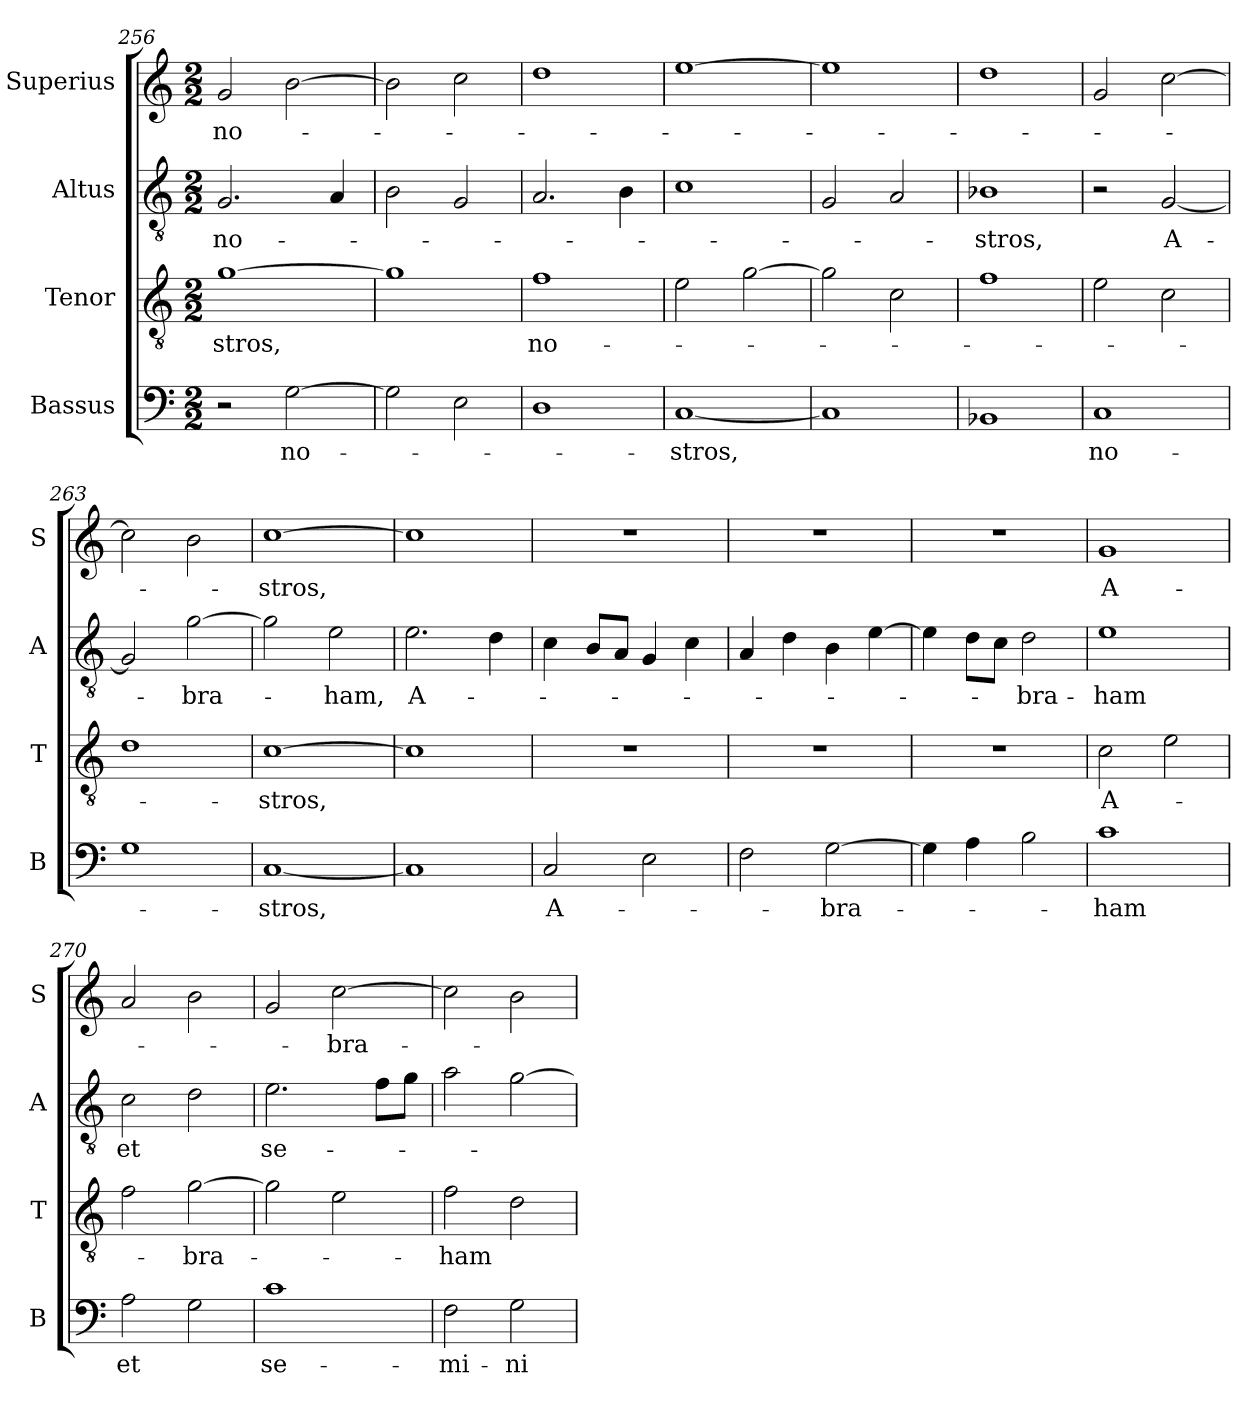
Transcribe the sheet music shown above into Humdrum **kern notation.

**kern	**text	**kern	**text	**kern	**text	**kern	**text
*part4	*part4	*part3	*part3	*part2	*part2	*part1	*part1
*staff4	*staff4	*staff3	*staff3	*staff2	*staff2	*staff1	*staff1
*I"Bassus	*	*I"Tenor	*	*I"Altus	*	*I"Superius	*
*I'B	*	*I'T	*	*I'A	*	*I'S	*
*clefF4	*	*clefGv2	*	*clefGv2	*	*clefG2	*
*k[]	*	*k[]	*	*k[]	*	*k[]	*
*M2/2	*	*M2/2	*	*M2/2	*	*M2/2	*
=256	=256	=256	=256	=256	=256	=256	=256
!	!	!	!LO:LY:i	!	!	!	!
2r	.	[1g	-stros,	2.G	no-	2g	no-
[2G	no-	.	.	.	.	[2b	.
.	.	.	.	4A	.	.	.
=257	=257	=257	=257	=257	=257	=257	=257
2G]	.	1g]	.	2B	.	2b]	.
2E	.	.	.	2G	.	2cc	.
=258	=258	=258	=258	=258	=258	=258	=258
1D	.	1f	no-	2.A	.	1dd	.
.	.	.	.	4B	.	.	.
=259	=259	=259	=259	=259	=259	=259	=259
[1C	-stros,	2e	.	1c	.	[1ee	.
.	.	[2g	.	.	.	.	.
=260	=260	=260	=260	=260	=260	=260	=260
1C]	.	2g]	.	2G	.	1ee]	.
.	.	2c	.	2A	.	.	.
=261	=261	=261	=261	=261	=261	=261	=261
1BB-X	.	1f	.	1B-X	-stros,	1dd	.
=262	=262	=262	=262	=262	=262	=262	=262
!	!LO:LY:i	!	!	!	!	!	!
1C	no-	2e	.	2r	.	2g	.
.	.	2c	.	[2G	A-	[2cc	.
=263	=263	=263	=263	=263	=263	=263	=263
1G	.	1d	.	2G]	.	2cc]	.
.	.	.	.	[2g	-bra-	2b	.
=264	=264	=264	=264	=264	=264	=264	=264
!	!LO:LY:i	!	!	!	!	!	!
[1C	-stros,	[1c	-stros,	2g]	.	[1cc	-stros,
!	!	!	!	!	!LO:LY:i	!	!
.	.	.	.	2e	-ham,	.	.
=265	=265	=265	=265	=265	=265	=265	=265
!	!	!	!	!	!LO:LY:i	!	!
1C]	.	1c]	.	2.e	A-	1cc]	.
.	.	.	.	4d	.	.	.
=266	=266	=266	=266	=266	=266	=266	=266
2C	A-	1r	.	4c	.	1r	.
.	.	.	.	8BL	.	.	.
.	.	.	.	8AJ	.	.	.
2E	.	.	.	4G	.	.	.
.	.	.	.	4c	.	.	.
=267	=267	=267	=267	=267	=267	=267	=267
2F	.	1r	.	4A	.	1r	.
.	.	.	.	4d	.	.	.
[2G	-bra-	.	.	4B	.	.	.
.	.	.	.	[4e	.	.	.
=268	=268	=268	=268	=268	=268	=268	=268
4G]	.	1r	.	4e]	.	1r	.
4A	.	.	.	8dL	.	.	.
.	.	.	.	8cJ	.	.	.
!	!	!	!	!	!LO:LY:i	!	!
2B	.	.	.	2d	-bra-	.	.
=269	=269	=269	=269	=269	=269	=269	=269
1c	-ham	2c	A-	1e	-ham	1g	A-
.	.	2e	.	.	.	.	.
=270	=270	=270	=270	=270	=270	=270	=270
2A	et	2f	.	2c	et	2a	.
2G	.	[2g	-bra-	2d	.	2b	.
=271	=271	=271	=271	=271	=271	=271	=271
1c	se-	2g]	.	2.e	se-	2g	.
.	.	2e	.	.	.	[2cc	-bra-
.	.	.	.	8fL	.	.	.
.	.	.	.	8gJ	.	.	.
=272	=272	=272	=272	=272	=272	=272	=272
2F	-mi-	2f	-ham	2a	.	2cc]	.
2G	-ni	2d	.	[2g	.	2b	.
=	=	=	=	=	=	=	=
*-	*-	*-	*-	*-	*-	*-	*-
